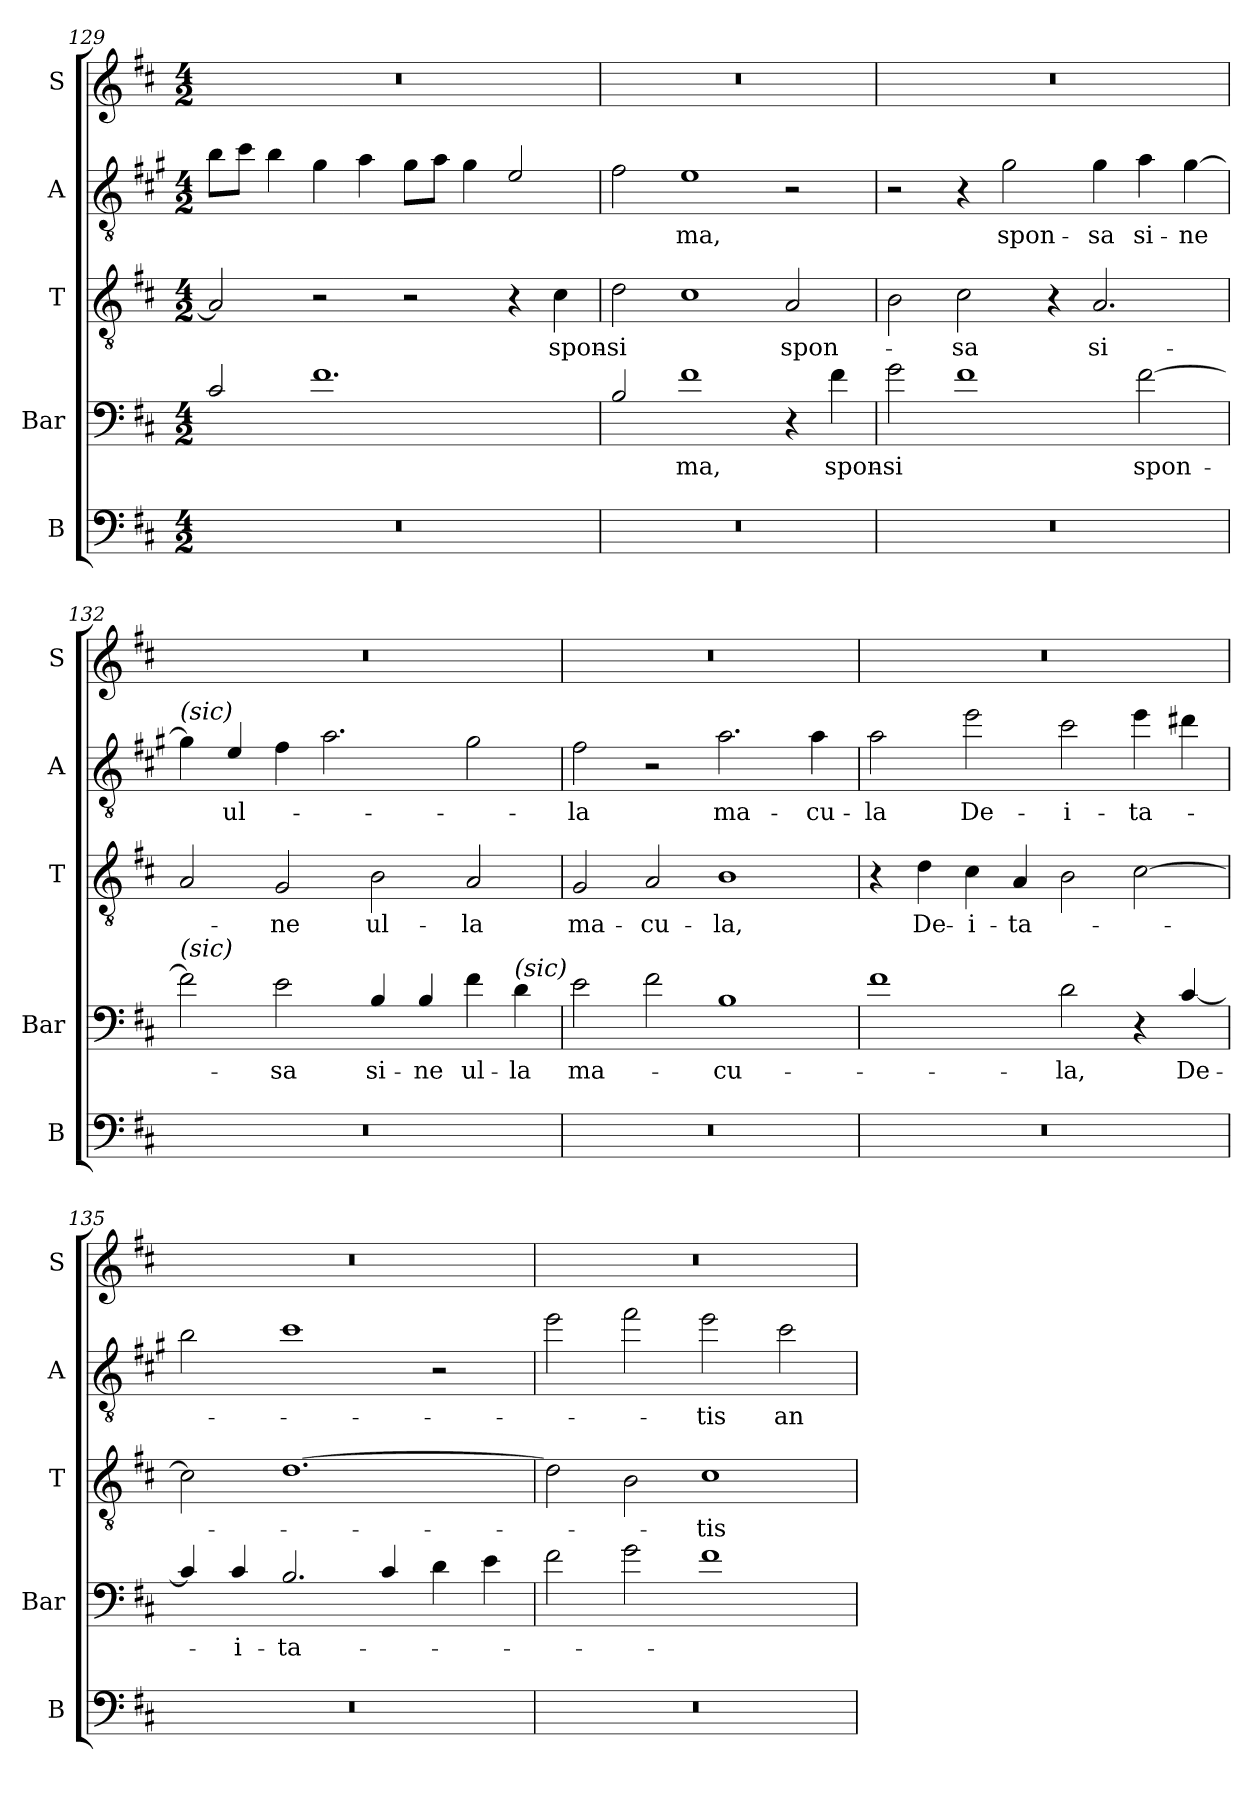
**kern	**kern	**text	**kern	**text	**kern	**text	**kern
*part5	*part4	*part4	*part3	*part3	*part2	*part2	*part1
*staff5	*staff4	*staff4	*staff3	*staff3	*staff2	*staff2	*staff1
*I"B	*I"Bar	*	*I"T	*	*I"A	*	*I"S
*I'B	*I'Bar	*	*I'T	*	*I'A	*	*I'S
!!LO:PB:g=z
*clefF4	*clefF4	*	*clefGv2	*	*clefGv2	*	*clefG2
*	*ITrd8c14	*	*	*	*ITrd4c7	*	*
*k[f#c#]	*k[f#c#]	*	*k[f#c#]	*	*k[f#c#]	*	*k[f#c#]
*M4/2	*M4/2	*	*M4/2	*	*M4/2	*	*M4/2
=129	=129	=129	=129	=129	=129	=129	=129
0r	2C#/	.	2A/]	.	8e\L	.	0r
.	.	.	.	.	8f#\J	.	.
.	.	.	.	.	4e\	.	.
.	1.F#	.	2r	.	4c#\	.	.
.	.	.	.	.	4d\	.	.
.	.	.	2r	.	8c#\L	.	.
.	.	.	.	.	8d\J	.	.
.	.	.	.	.	4c#\	.	.
.	.	.	4r	.	2A/	.	.
!	!	!	!	!LO:LY:b	!	!	!
.	.	.	4c#\	spon-	.	.	.
=130	=130	=130	=130	=130	=130	=130	=130
!	!	!	!	!LO:LY:b	!	!	!
0r	2BB/	.	2d\	-si	2B\	.	0r
!	!	!LO:LY:b	!	!	!	!LO:LY:b	!
.	1F#	-ma,	1c#	.	1A	-ma,	.
!	!	!	!	!LO:LY:b	!	!	!
.	4r	.	2A/	spon-	2r	.	.
!	!	!LO:LY:b	!	!	!	!	!
.	4F#\	spon-	.	.	.	.	.
=131	=131	=131	=131	=131	=131	=131	=131
!	!	!LO:LY:b	!	!	!	!	!
0r	2G\	-si	2B\	.	2r	.	0r
!	!	!	!	!LO:LY:b	!	!	!
.	1F#	.	2c#\	-sa	4r	.	.
!	!	!	!	!	!	!LO:LY:b	!
.	.	.	.	.	2c#\	spon-	.
.	.	.	4r	.	.	.	.
!	!	!	!	!LO:LY:b	!	!LO:LY:b	!
.	.	.	2.A/	si-	4c#\	-sa	.
!	!	!LO:LY:b	!	!	!	!LO:LY:b	!
.	[2F#\	spon-	.	.	4d\	si-	.
!	!	!	!	!	!	!LO:LY:b	!
.	.	.	.	.	[4c#\	-ne	.
=132	=132	=132	=132	=132	=132	=132	=132
!	!	!	!	!	!LO:TX:a:i:t=(sic)	!	!
!	!LO:TX:a:i:t=(sic)	!	!	!	!	!	!
0r	2F#\]	.	2A/	.	4c#\]	.	0r
!	!	!	!	!	!	!LO:LY:b	!
.	.	.	.	.	4A/	ul-	.
!	!	!LO:LY:b	!	!LO:LY:b	!	!	!
.	2E\	-sa	2G/	-ne	4B\	.	.
.	.	.	.	.	2.d\	.	.
!	!	!LO:LY:b	!	!LO:LY:b	!	!	!
.	4BB/	si-	2B\	ul-	.	.	.
!	!	!LO:LY:b	!	!	!	!	!
.	4BB/	-ne	.	.	.	.	.
!	!	!LO:LY:b	!	!LO:LY:b	!	!	!
.	4F#\	ul-	2A/	-la	2c#\	.	.
!	!LO:TX:a:i:t=(sic)	!	!	!	!	!	!
!	!	!LO:LY:b	!	!	!	!	!
.	4D\	-la	.	.	.	.	.
!!LO:LB:g=z
=133	=133	=133	=133	=133	=133	=133	=133
!	!	!LO:LY:b	!	!LO:LY:b	!	!LO:LY:b	!
0r	2E\	ma-	2G/	ma-	2B\	-la	0r
!	!	!	!	!LO:LY:b	!	!	!
.	2F#\	.	2A/	-cu-	2r	.	.
!	!	!LO:LY:b	!	!LO:LY:b	!	!LO:LY:b	!
.	1BB	-cu-	1B	-la,	2.d\	ma-	.
!	!	!	!	!	!	!LO:LY:b	!
.	.	.	.	.	4d\	-cu-	.
=134	=134	=134	=134	=134	=134	=134	=134
!	!	!	!	!	!	!LO:LY:b	!
0r	1F#	.	4r	.	2d\	-la	0r
!	!	!	!	!LO:LY:b	!	!	!
.	.	.	4d\	De-	.	.	.
!	!	!	!	!LO:LY:b	!	!LO:LY:b	!
.	.	.	4c#\	-i-	2a\	De-	.
!	!	!	!	!LO:LY:b	!	!	!
.	.	.	4A/	-ta-	.	.	.
!	!	!LO:LY:b	!	!	!	!LO:LY:b	!
.	2D\	-la,	2B\	.	2f#\	-i-	.
!	!	!	!	!	!	!LO:LY:b	!
.	4r	.	[2c#\	.	4a\	-ta-	.
!	!	!LO:LY:b	!	!	!	!	!
.	[4C#/	De-	.	.	4g#i\	.	.
=135	=135	=135	=135	=135	=135	=135	=135
0r	4C#/]	.	2c#\]	.	2e\	.	0r
!	!	!LO:LY:b	!	!	!	!	!
.	4C#/	-i-	.	.	.	.	.
!	!	!LO:LY:b	!	!	!	!	!
.	2.BB/	-ta-	[1.d	.	1f#	.	.
.	4C#/	.	.	.	.	.	.
.	4D\	.	.	.	2r	.	.
.	4E\	.	.	.	.	.	.
=136	=136	=136	=136	=136	=136	=136	=136
0r	2F#\	.	2d\]	.	2a\	.	0r
.	2G\	.	2B\	.	2b\	.	.
!	!	!	!	!LO:LY:b	!	!LO:LY:b	!
.	1F#	.	1c#	-tis	2a\	-tis	.
!	!	!	!	!	!	!LO:LY:b	!
.	.	.	.	.	2f#\	an-	.
=	=	=	=	=	=	=	=
*-	*-	*-	*-	*-	*-	*-	*-
